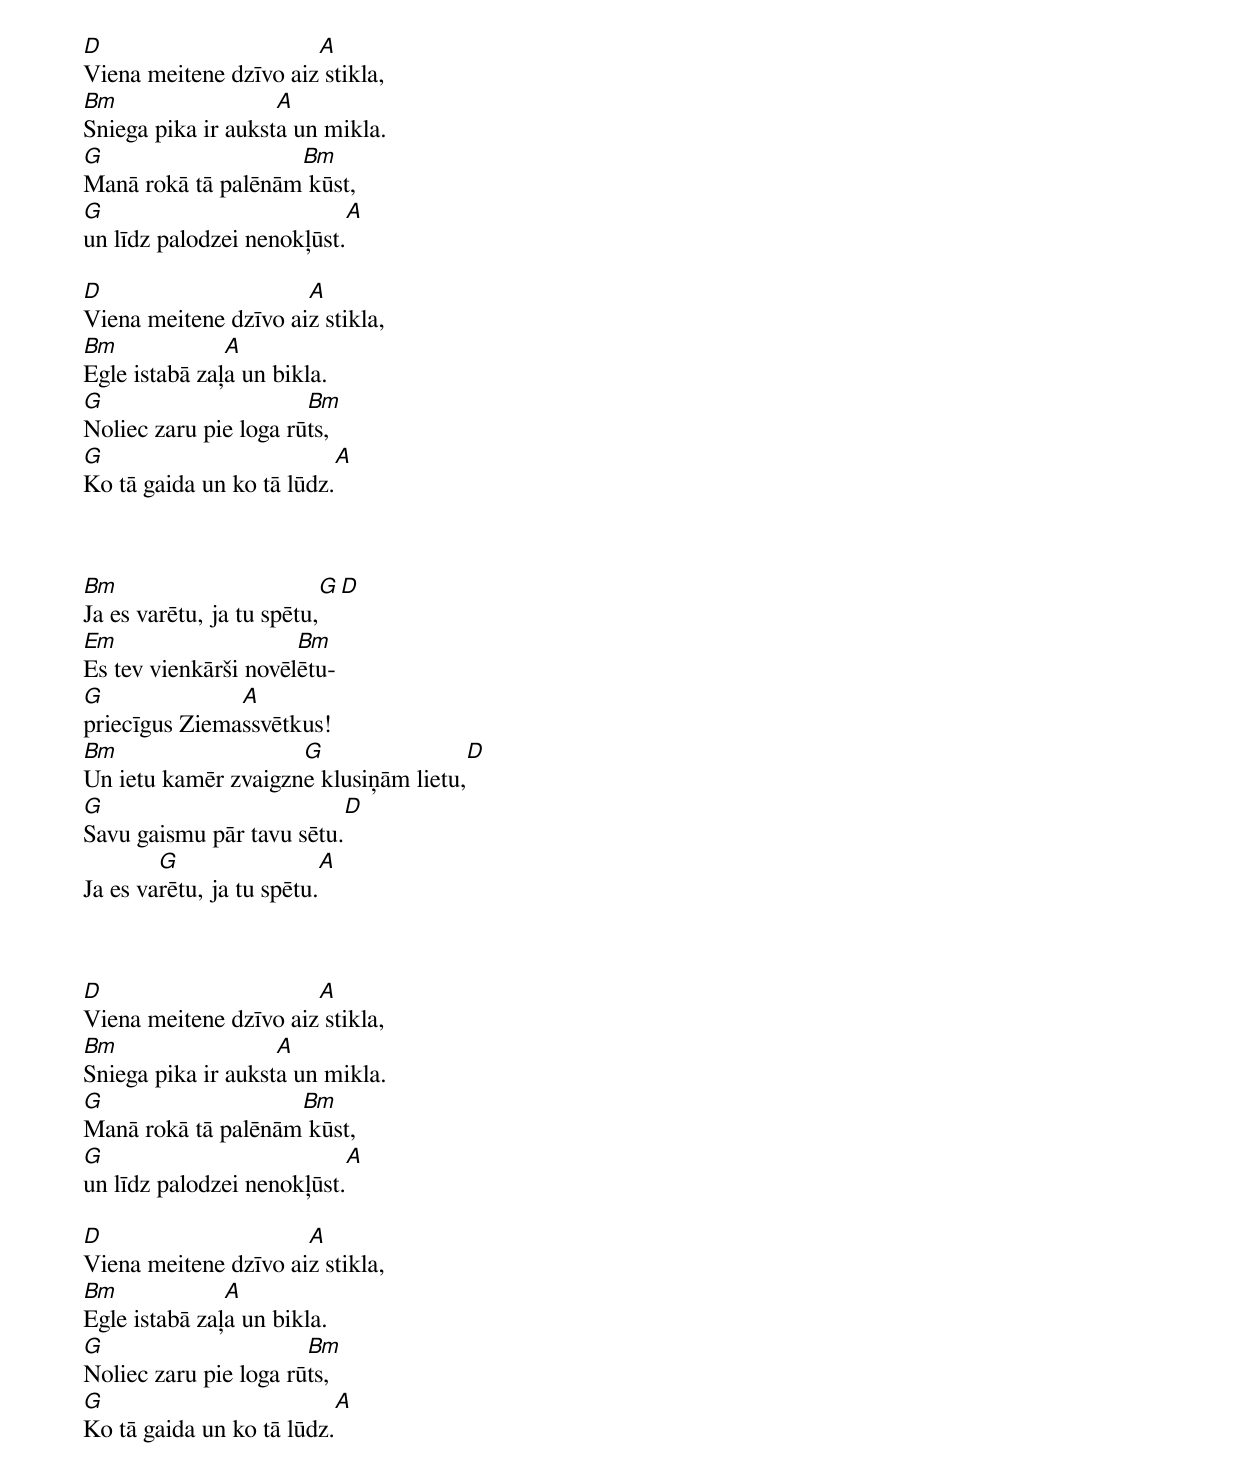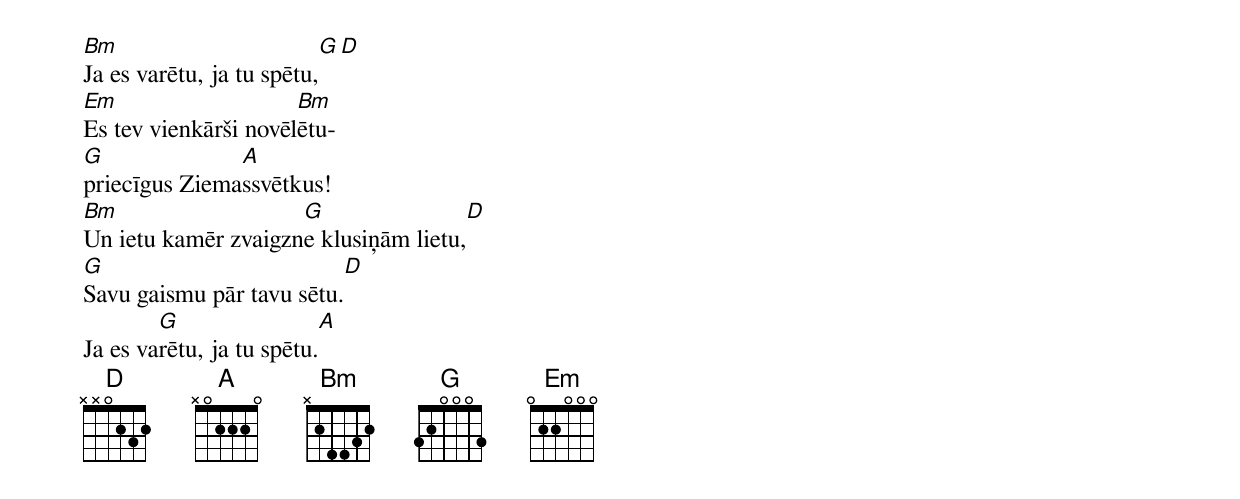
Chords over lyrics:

D                      A
Viena meitene dzīvo aiz stikla,
Bm                  A
Sniega pika ir auksta un mikla.
G                   Bm
Manā rokā tā palēnām kūst,
G                                   A
un līdz palodzei nenokļūst.

D                     A
Viena meitene dzīvo aiz stikla,
Bm             A
Egle istabā zaļa un bikla.
G                      Bm
Noliec zaru pie loga rūts,
G                               A
Ko tā gaida un ko tā lūdz.



Bm                        G D
Ja es varētu, ja tu spētu,
Em                    Bm
Es tev vienkārši novēlētu-
G              A
priecīgus Ziemassvētkus!
Bm                   G                          D
Un ietu kamēr zvaigzne klusiņām lietu,
G                                D
Savu gaismu pār tavu sētu.
        G                   A
Ja es varētu, ja tu spētu.



D                      A
Viena meitene dzīvo aiz stikla,
Bm                  A
Sniega pika ir auksta un mikla.
G                   Bm
Manā rokā tā palēnām kūst,
G                                   A
un līdz palodzei nenokļūst.

D                     A
Viena meitene dzīvo aiz stikla,
Bm             A
Egle istabā zaļa un bikla.
G                      Bm
Noliec zaru pie loga rūts,
G                               A
Ko tā gaida un ko tā lūdz.




Bm                        G D
Ja es varētu, ja tu spētu,
Em                    Bm
Es tev vienkārši novēlētu-
G              A
priecīgus Ziemassvētkus!
Bm                   G                          D
Un ietu kamēr zvaigzne klusiņām lietu,
G                                D
Savu gaismu pār tavu sētu.
        G                   A
Ja es varētu, ja tu spētu.
